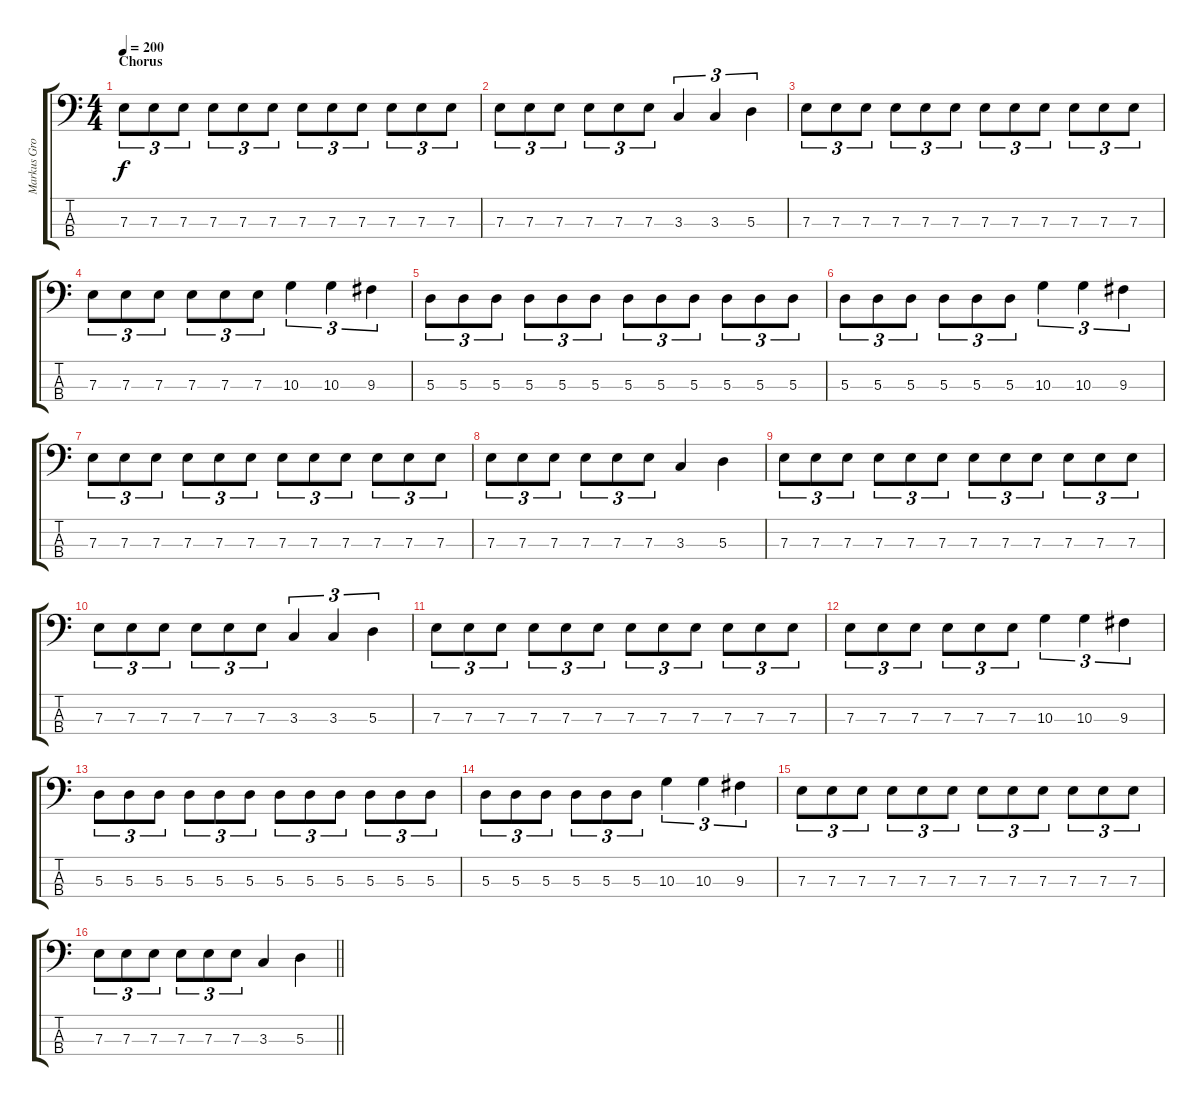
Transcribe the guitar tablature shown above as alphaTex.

\track ("Markus Grosskopf" "Markus Gro") {instrument electricbassfinger}
\staff {score tabs}
\tuning (G2 D2 A1 E1) {hide}
\ts (4 4)
\section ("" "Chorus")
\tempo 200
\clef f4
\ks c
7.3.8{tu (3 2) dy f} 7.3.8{tu (3 2)} 7.3.8{tu (3 2)} 7.3.8{tu (3 2)} 7.3.8{tu (3 2)} 7.3.8{tu (3 2)} 7.3.8{tu (3 2)} 7.3.8{tu (3 2)} 7.3.8{tu (3 2)} 7.3.8{tu (3 2)} 7.3.8{tu (3 2)} 7.3.8{tu (3 2)} |
7.3.8{tu (3 2)} 7.3.8{tu (3 2)} 7.3.8{tu (3 2)} 7.3.8{tu (3 2)} 7.3.8{tu (3 2)} 7.3.8{tu (3 2)} 3.3.4{tu (3 2)} 3.3.4{tu (3 2)} 5.3.4{tu (3 2)} |
7.3.8{tu (3 2)} 7.3.8{tu (3 2)} 7.3.8{tu (3 2)} 7.3.8{tu (3 2)} 7.3.8{tu (3 2)} 7.3.8{tu (3 2)} 7.3.8{tu (3 2)} 7.3.8{tu (3 2)} 7.3.8{tu (3 2)} 7.3.8{tu (3 2)} 7.3.8{tu (3 2)} 7.3.8{tu (3 2)} |
7.3.8{tu (3 2)} 7.3.8{tu (3 2)} 7.3.8{tu (3 2)} 7.3.8{tu (3 2)} 7.3.8{tu (3 2)} 7.3.8{tu (3 2)} 10.3.4{tu (3 2)} 10.3.4{tu (3 2)} 9.3.4{tu (3 2)} |
5.3.8{tu (3 2)} 5.3.8{tu (3 2)} 5.3.8{tu (3 2)} 5.3.8{tu (3 2)} 5.3.8{tu (3 2)} 5.3.8{tu (3 2)} 5.3.8{tu (3 2)} 5.3.8{tu (3 2)} 5.3.8{tu (3 2)} 5.3.8{tu (3 2)} 5.3.8{tu (3 2)} 5.3.8{tu (3 2)} |
5.3.8{tu (3 2)} 5.3.8{tu (3 2)} 5.3.8{tu (3 2)} 5.3.8{tu (3 2)} 5.3.8{tu (3 2)} 5.3.8{tu (3 2)} 10.3.4{tu (3 2)} 10.3.4{tu (3 2)} 9.3.4{tu (3 2)} |
7.3.8{tu (3 2)} 7.3.8{tu (3 2)} 7.3.8{tu (3 2)} 7.3.8{tu (3 2)} 7.3.8{tu (3 2)} 7.3.8{tu (3 2)} 7.3.8{tu (3 2)} 7.3.8{tu (3 2)} 7.3.8{tu (3 2)} 7.3.8{tu (3 2)} 7.3.8{tu (3 2)} 7.3.8{tu (3 2)} |
7.3.8{tu (3 2)} 7.3.8{tu (3 2)} 7.3.8{tu (3 2)} 7.3.8{tu (3 2)} 7.3.8{tu (3 2)} 7.3.8{tu (3 2)} 3.3.4 5.3.4 |
7.3.8{tu (3 2)} 7.3.8{tu (3 2)} 7.3.8{tu (3 2)} 7.3.8{tu (3 2)} 7.3.8{tu (3 2)} 7.3.8{tu (3 2)} 7.3.8{tu (3 2)} 7.3.8{tu (3 2)} 7.3.8{tu (3 2)} 7.3.8{tu (3 2)} 7.3.8{tu (3 2)} 7.3.8{tu (3 2)} |
7.3.8{tu (3 2)} 7.3.8{tu (3 2)} 7.3.8{tu (3 2)} 7.3.8{tu (3 2)} 7.3.8{tu (3 2)} 7.3.8{tu (3 2)} 3.3.4{tu (3 2)} 3.3.4{tu (3 2)} 5.3.4{tu (3 2)} |
7.3.8{tu (3 2)} 7.3.8{tu (3 2)} 7.3.8{tu (3 2)} 7.3.8{tu (3 2)} 7.3.8{tu (3 2)} 7.3.8{tu (3 2)} 7.3.8{tu (3 2)} 7.3.8{tu (3 2)} 7.3.8{tu (3 2)} 7.3.8{tu (3 2)} 7.3.8{tu (3 2)} 7.3.8{tu (3 2)} |
7.3.8{tu (3 2)} 7.3.8{tu (3 2)} 7.3.8{tu (3 2)} 7.3.8{tu (3 2)} 7.3.8{tu (3 2)} 7.3.8{tu (3 2)} 10.3.4{tu (3 2)} 10.3.4{tu (3 2)} 9.3.4{tu (3 2)} |
5.3.8{tu (3 2)} 5.3.8{tu (3 2)} 5.3.8{tu (3 2)} 5.3.8{tu (3 2)} 5.3.8{tu (3 2)} 5.3.8{tu (3 2)} 5.3.8{tu (3 2)} 5.3.8{tu (3 2)} 5.3.8{tu (3 2)} 5.3.8{tu (3 2)} 5.3.8{tu (3 2)} 5.3.8{tu (3 2)} |
5.3.8{tu (3 2)} 5.3.8{tu (3 2)} 5.3.8{tu (3 2)} 5.3.8{tu (3 2)} 5.3.8{tu (3 2)} 5.3.8{tu (3 2)} 10.3.4{tu (3 2)} 10.3.4{tu (3 2)} 9.3.4{tu (3 2)} |
7.3.8{tu (3 2)} 7.3.8{tu (3 2)} 7.3.8{tu (3 2)} 7.3.8{tu (3 2)} 7.3.8{tu (3 2)} 7.3.8{tu (3 2)} 7.3.8{tu (3 2)} 7.3.8{tu (3 2)} 7.3.8{tu (3 2)} 7.3.8{tu (3 2)} 7.3.8{tu (3 2)} 7.3.8{tu (3 2)} |
\barLineRight lightlight
7.3.8{tu (3 2)} 7.3.8{tu (3 2)} 7.3.8{tu (3 2)} 7.3.8{tu (3 2)} 7.3.8{tu (3 2)} 7.3.8{tu (3 2)} 3.3.4 5.3.4
